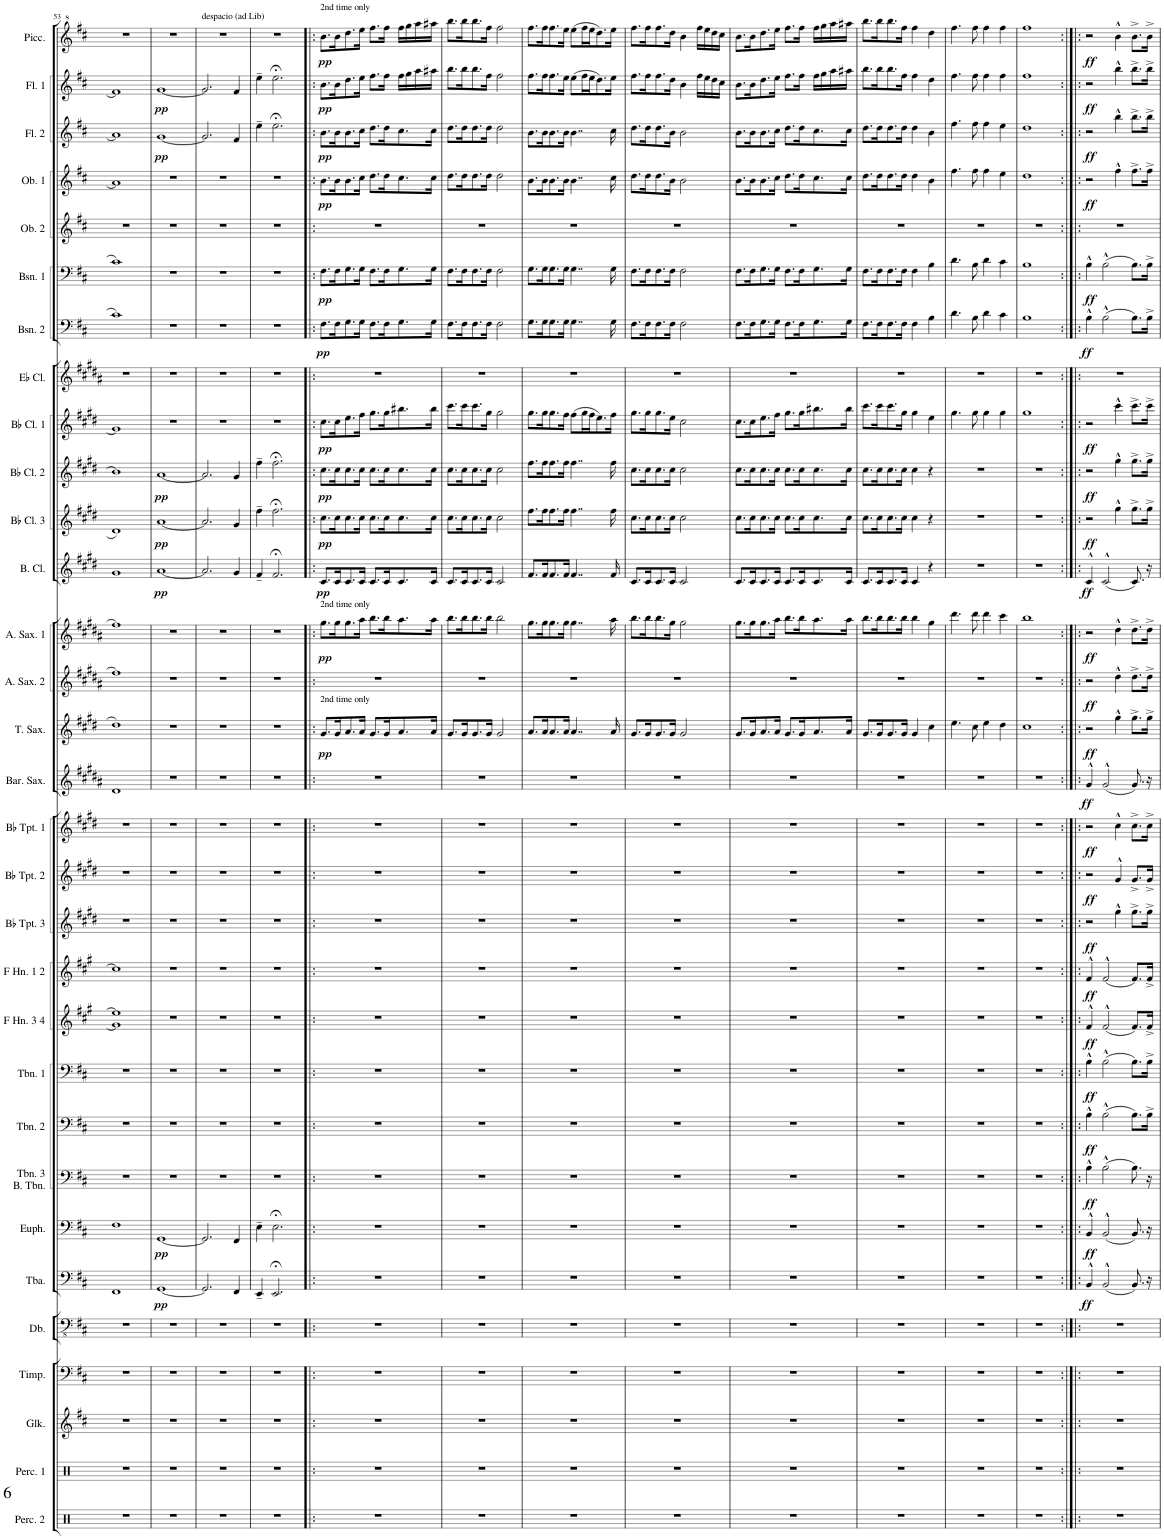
**kern	**kern	**kern	**kern	**kern	**kern	**dynam	**kern	**dynam	**kern	**dynam	**kern	**dynam	**kern	**dynam	**kern	**dynam	**kern	**dynam	**kern	**dynam	**kern	**dynam	**kern	**dynam	**kern	**dynam	**kern	**dynam	**kern	**dynam	**kern	**dynam	**kern	**dynam	**kern	**dynam	**kern	**dynam	**kern	**dynam	**kern	**kern	**dynam	**kern	**dynam	**kern	**kern	**dynam	**kern	**dynam	**kern	**dynam	**kern	**dynam
*part31	*part30	*part29	*part28	*part27	*part26	*part26	*part25	*part25	*part24	*part24	*part23	*part23	*part22	*part22	*part21	*part21	*part20	*part20	*part19	*part19	*part18	*part18	*part17	*part17	*part16	*part16	*part15	*part15	*part14	*part14	*part13	*part13	*part12	*part12	*part11	*part11	*part10	*part10	*part9	*part9	*part8	*part7	*part7	*part6	*part6	*part5	*part4	*part4	*part3	*part3	*part2	*part2	*part1	*part1
*staff31	*staff30	*staff29	*staff28	*staff27	*staff26	*staff26	*staff25	*staff25	*staff24	*staff24	*staff23	*staff23	*staff22	*staff22	*staff21	*staff21	*staff20	*staff20	*staff19	*staff19	*staff18	*staff18	*staff17	*staff17	*staff16	*staff16	*staff15	*staff15	*staff14	*staff14	*staff13	*staff13	*staff12	*staff12	*staff11	*staff11	*staff10	*staff10	*staff9	*staff9	*staff8	*staff7	*staff7	*staff6	*staff6	*staff5	*staff4	*staff4	*staff3	*staff3	*staff2	*staff2	*staff1	*staff1
*I"Percussion 2	*I"Percussion 1	*I"Glockenspiel	*I"Timpani	*I"Double Bass	*I"Tuba	*	*I"Euphonium	*	*I"Trombone 3 &amp; Bass Trombone	*	*I"Trombone 2	*	*I"Trombone 1	*	*I"F Horn 3 &amp; 4	*	*I"F Horn 1 &amp; 2	*	*I"Bb Trumpet 3	*	*I"Bb Trumpet 2	*	*I"Bb Trumpet 1	*	*I"Baritone Saxophone	*	*I"Tenor Saxophone	*	*I"Alto Saxophone 2	*	*I"Alto Saxophone 1	*	*I"Bass Clarinet	*	*I"Bb Clarinet 3	*	*I"Bb Clarinet 2	*	*I"Bb Clarinet 1	*	*I"Eb Clarinet	*I"Bassoon 2	*	*I"Bassoon 1	*	*I"Oboe 2	*I"Oboe 1	*	*I"Flute 2	*	*I"Flute 1	*	*I"Piccolo	*
*I'Perc. 2	*I'Perc. 1	*I'Glk.	*I'Timp.	*I'Db.	*I'Tba.	*	*I'Euph.	*	*I'Tbn. 3 B. Tbn.	*	*I'Tbn. 2	*	*I'Tbn. 1	*	*I'F Hn. 3 4	*	*I'F Hn. 1 2	*	*I'Bb Tpt. 3	*	*I'Bb Tpt. 2	*	*I'Bb Tpt. 1	*	*I'Bar. Sax.	*	*I'T. Sax.	*	*I'A. Sax. 2	*	*I'A. Sax. 1	*	*I'B. Cl.	*	*I'Bb Cl. 3	*	*I'Bb Cl. 2	*	*I'Bb Cl. 1	*	*I'Eb Cl.	*I'Bsn. 2	*	*I'Bsn. 1	*	*I'Ob. 2	*I'Ob. 1	*	*I'Fl. 2	*	*I'Fl. 1	*	*I'Picc.	*
!!LO:PB:g=z
*clefX	*clefX	*clefG2	*clefF4	*clefFv4	*clefF4	*	*clefF4	*	*clefF4	*	*clefF4	*	*clefF4	*	*clefG2	*	*clefG2	*	*clefG2	*	*clefG2	*	*clefG2	*	*clefG2	*	*clefG2	*	*clefG2	*	*clefG2	*	*clefG2	*	*clefG2	*	*clefG2	*	*clefG2	*	*clefG2	*clefF4	*	*clefF4	*	*clefG2	*clefG2	*	*clefG2	*	*clefG2	*	*clefG^2	*
*	*	*Trd-14c-24	*	*Trd7c12	*	*	*	*	*	*	*	*	*	*	*Trd4c7	*	*Trd4c7	*	*Trd1c2	*	*Trd1c2	*	*Trd1c2	*	*Trd12c21	*	*Trd8c14	*	*Trd5c9	*	*Trd5c9	*	*Trd8c14	*	*Trd1c2	*	*Trd1c2	*	*Trd1c2	*	*Trd-2c-3	*	*	*	*	*	*	*	*	*	*	*	*Trd-7c-12	*
*k[]	*k[]	*k[f#c#]	*k[f#c#]	*k[f#c#]	*k[f#c#]	*	*k[f#c#]	*	*k[f#c#]	*	*k[f#c#]	*	*k[f#c#]	*	*k[f#c#g#]	*	*k[f#c#g#]	*	*k[f#c#g#d#]	*	*k[f#c#g#d#]	*	*k[f#c#g#d#]	*	*k[f#c#g#d#a#]	*	*k[f#c#g#d#]	*	*k[f#c#g#d#a#]	*	*k[f#c#g#d#a#]	*	*k[f#c#g#d#]	*	*k[f#c#g#d#]	*	*k[f#c#g#d#]	*	*k[f#c#g#d#]	*	*k[f#c#g#d#a#]	*k[f#c#]	*	*k[f#c#]	*	*k[f#c#]	*k[f#c#]	*	*k[f#c#]	*	*k[f#c#]	*	*k[f#c#]	*
*M2/2	*M2/2	*M2/2	*M2/2	*M2/2	*M2/2	*	*M2/2	*	*M2/2	*	*M2/2	*	*M2/2	*	*M2/2	*	*M2/2	*	*M2/2	*	*M2/2	*	*M2/2	*	*M2/2	*	*M2/2	*	*M2/2	*	*M2/2	*	*M2/2	*	*M2/2	*	*M2/2	*	*M2/2	*	*M2/2	*M2/2	*	*M2/2	*	*M2/2	*M2/2	*	*M2/2	*	*M2/2	*	*M2/2	*
*met(c|)	*met(c|)	*met(c|)	*met(c|)	*met(c|)	*met(c|)	*	*met(c|)	*	*met(c|)	*	*met(c|)	*	*met(c|)	*	*met(c|)	*	*met(c|)	*	*met(c|)	*	*met(c|)	*	*met(c|)	*	*met(c|)	*	*met(c|)	*	*met(c|)	*	*met(c|)	*	*met(c|)	*	*met(c|)	*	*met(c|)	*	*met(c|)	*	*met(c|)	*met(c|)	*	*met(c|)	*	*met(c|)	*met(c|)	*	*met(c|)	*	*met(c|)	*	*met(c|)	*
=53	=53	=53	=53	=53	=53	=53	=53	=53	=53	=53	=53	=53	=53	=53	=53	=53	=53	=53	=53	=53	=53	=53	=53	=53	=53	=53	=53	=53	=53	=53	=53	=53	=53	=53	=53	=53	=53	=53	=53	=53	=53	=53	=53	=53	=53	=53	=53	=53	=53	=53	=53	=53	=53	=53
*	*	*	*	*	*	*	*	*	*	*	*	*	*	*	*^	*	*	*	*	*	*	*	*	*	*	*	*	*	*	*	*	*	*	*	*	*	*	*	*	*	*	*	*	*	*	*	*	*	*	*	*	*	*	*
1r	1r	1r	1r	1r	1FF#	.	1F#	.	1r	.	1r	.	1r	.	1ee#]	1g#]	.	1cc#]	.	1r	.	1r	.	1r	.	1d#	.	1dd#	.	1ff##]	.	1ff##]	.	1g#	.	1d#	.	1b#]	.	1g#]	.	1r	1c#	.	1c#	.	1r	1a#]	.	1a#]	.	1f#]	.	1r	.
=54	=54	=54	=54	=54	=54	=54	=54	=54	=54	=54	=54	=54	=54	=54	=54	=54	=54	=54	=54	=54	=54	=54	=54	=54	=54	=54	=54	=54	=54	=54	=54	=54	=54	=54	=54	=54	=54	=54	=54	=54	=54	=54	=54	=54	=54	=54	=54	=54	=54	=54	=54	=54	=54	=54	=54
!	!	!	!	!	!	!LO:DY:b	!	!LO:DY:b	!	!	!	!	!	!	!	!	!	!	!	!	!	!	!	!	!	!	!	!	!	!	!	!	!	!	!LO:DY:b	!	!LO:DY:b	!	!LO:DY:b	!	!	!	!	!	!	!	!	!	!	!	!LO:DY:b	!	!LO:DY:b	!	!
*	*	*	*	*	*	*	*	*	*	*	*	*	*	*	*v	*v	*	*	*	*	*	*	*	*	*	*	*	*	*	*	*	*	*	*	*	*	*	*	*	*	*	*	*	*	*	*	*	*	*	*	*	*	*	*	*
1r	1r	1r	1r	1r	[1GG	pp	[1GG	pp	1r	.	1r	.	1r	.	1r	.	1r	.	1r	.	1r	.	1r	.	1r	.	1r	.	1r	.	1r	.	[1a	pp	[1a	pp	[1a	pp	1r	.	1r	1r	.	1r	.	1r	1r	.	[1g	pp	[1g	pp	1r	.
=55	=55	=55	=55	=55	=55	=55	=55	=55	=55	=55	=55	=55	=55	=55	=55	=55	=55	=55	=55	=55	=55	=55	=55	=55	=55	=55	=55	=55	=55	=55	=55	=55	=55	=55	=55	=55	=55	=55	=55	=55	=55	=55	=55	=55	=55	=55	=55	=55	=55	=55	=55	=55	=55	=55
!	!	!	!	!	!	!	!	!	!	!	!	!	!	!	!	!	!	!	!	!	!	!	!	!	!	!	!	!	!	!	!	!	!	!	!	!	!	!	!	!	!	!	!	!	!	!	!	!	!	!	!	!	!LO:TX:a:t=despacio (ad Lib)	!
1r	1r	1r	1r	1r	2.GG/]	.	2.GG/]	.	1r	.	1r	.	1r	.	1r	.	1r	.	1r	.	1r	.	1r	.	1r	.	1r	.	1r	.	1r	.	2.a/]	.	2.a/]	.	2.a/]	.	1r	.	1r	1r	.	1r	.	1r	1r	.	2.g/]	.	2.g/]	.	1r	.
.	.	.	.	.	4FF#/	.	4FF#/	.	.	.	.	.	.	.	.	.	.	.	.	.	.	.	.	.	.	.	.	.	.	.	.	.	4g#/	.	4g#/	.	4g#/	.	.	.	.	.	.	.	.	.	.	.	4f#/	.	4f#/	.	.	.
=56	=56	=56	=56	=56	=56	=56	=56	=56	=56	=56	=56	=56	=56	=56	=56	=56	=56	=56	=56	=56	=56	=56	=56	=56	=56	=56	=56	=56	=56	=56	=56	=56	=56	=56	=56	=56	=56	=56	=56	=56	=56	=56	=56	=56	=56	=56	=56	=56	=56	=56	=56	=56	=56	=56
1r	1r	1r	1r	1r	4EE~/	.	4E~\	.	1r	.	1r	.	1r	.	1r	.	1r	.	1r	.	1r	.	1r	.	1r	.	1r	.	1r	.	1r	.	4f#~/	.	4ff#~\	.	4ff#~\	.	1r	.	1r	1r	.	1r	.	1r	1r	.	4ee~\	.	4ee~\	.	1r	.
.	.	.	.	.	2.EE;</	.	2.E;<\	.	.	.	.	.	.	.	.	.	.	.	.	.	.	.	.	.	.	.	.	.	.	.	.	.	2.f#;</	.	2.ff#;<\	.	2.ff#;<\	.	.	.	.	.	.	.	.	.	.	.	2.ee;<\	.	2.ee;<\	.	.	.
=57!|:	=57!|:	=57!|:	=57!|:	=57!|:	=57!|:	=57!|:	=57!|:	=57!|:	=57!|:	=57!|:	=57!|:	=57!|:	=57!|:	=57!|:	=57!|:	=57!|:	=57!|:	=57!|:	=57!|:	=57!|:	=57!|:	=57!|:	=57!|:	=57!|:	=57!|:	=57!|:	=57!|:	=57!|:	=57!|:	=57!|:	=57!|:	=57!|:	=57!|:	=57!|:	=57!|:	=57!|:	=57!|:	=57!|:	=57!|:	=57!|:	=57!|:	=57!|:	=57!|:	=57!|:	=57!|:	=57!|:	=57!|:	=57!|:	=57!|:	=57!|:	=57!|:	=57!|:	=57!|:	=57!|:
!	!	!	!	!	!	!	!	!	!	!	!	!	!	!	!	!	!	!	!	!	!	!	!	!	!	!	!	!	!	!	!	!	!	!	!	!	!	!	!	!	!	!	!	!	!	!	!	!	!	!	!	!	!LO:TX:a:t=2nd time only	!
!	!	!	!	!	!	!	!	!	!	!	!	!	!	!	!	!	!	!	!	!	!	!	!	!	!	!	!	!	!	!	!LO:TX:a:t=2nd time only	!	!	!	!	!	!	!	!	!	!	!	!	!	!	!	!	!	!	!	!	!	!	!
!	!	!	!	!	!	!	!	!	!	!	!	!	!	!	!	!	!	!	!	!	!	!	!	!	!	!	!LO:TX:a:t=2nd time only	!	!	!	!	!	!	!	!	!	!	!	!	!	!	!	!	!	!	!	!	!	!	!	!	!	!	!
!	!	!	!	!	!	!	!	!	!	!	!	!	!	!	!	!	!	!	!	!	!	!	!	!	!	!	!	!LO:DY:b	!	!	!	!LO:DY:b	!	!LO:DY:b	!	!LO:DY:b	!	!LO:DY:b	!	!LO:DY:b	!	!	!LO:DY:b	!	!LO:DY:b	!	!	!LO:DY:b	!	!LO:DY:b	!	!LO:DY:b	!	!LO:DY:b
1r	1r	1r	1r	1r	1r	.	1r	.	1r	.	1r	.	1r	.	1r	.	1r	.	1r	.	1r	.	1r	.	1r	.	8.g#/L	pp	1r	.	8.gg#\L	pp	8.c#/L	pp	8.cc#\L	pp	8.cc#\L	pp	8.cc#\L	pp	1r	8.F#\L	pp	8.F#\L	pp	1r	8.b\L	pp	8.b\L	pp	8.b\L	pp	8.bb\L	pp
.	.	.	.	.	.	.	.	.	.	.	.	.	.	.	.	.	.	.	.	.	.	.	.	.	.	.	16g#/K	.	.	.	16gg#\K	.	16c#/K	.	16cc#\K	.	16cc#\K	.	16cc#\K	.	.	16F#\K	.	16F#\K	.	.	16b\K	.	16b\K	.	16b\K	.	16bb\K	.
.	.	.	.	.	.	.	.	.	.	.	.	.	.	.	.	.	.	.	.	.	.	.	.	.	.	.	8.a/	.	.	.	8.gg#\	.	8.c#/	.	8.cc#\	.	8.cc#\	.	8.ee\	.	.	8.G\	.	8.G\	.	.	8.b\	.	8.b\	.	8.dd\	.	8.ddd\	.
.	.	.	.	.	.	.	.	.	.	.	.	.	.	.	.	.	.	.	.	.	.	.	.	.	.	.	16a/Jk	.	.	.	16aa#\Jk	.	16c#/Jk	.	16cc#\Jk	.	16cc#\Jk	.	16ff#\Jk	.	.	16G\Jk	.	16G\Jk	.	.	16cc#\Jk	.	16cc#\Jk	.	16ee\Jk	.	16eee\Jk	.
.	.	.	.	.	.	.	.	.	.	.	.	.	.	.	.	.	.	.	.	.	.	.	.	.	.	.	8.g#/L	.	.	.	8.bb\L	.	8.c#/L	.	8.cc#\L	.	8.cc#\L	.	8.gg#\L	.	.	8.F#\L	.	8.F#\L	.	.	8.dd\L	.	8.dd\L	.	8.ff#\L	.	8.fff#\L	.
.	.	.	.	.	.	.	.	.	.	.	.	.	.	.	.	.	.	.	.	.	.	.	.	.	.	.	16g#/K	.	.	.	16bb\K	.	16c#/K	.	16cc#\K	.	16cc#\K	.	16gg#\K	.	.	16F#\K	.	16F#\K	.	.	16dd\K	.	16dd\K	.	16ff#\Jk	.	16fff#\Jk	.
.	.	.	.	.	.	.	.	.	.	.	.	.	.	.	.	.	.	.	.	.	.	.	.	.	.	.	8.a/	.	.	.	8.aa#\	.	8.c#/	.	8.cc#\	.	8.cc#\	.	8.bb#X\	.	.	8.G\	.	8.G\	.	.	8.cc#\	.	8.cc#\	.	16ff#\LL	.	16fff#\LL	.
.	.	.	.	.	.	.	.	.	.	.	.	.	.	.	.	.	.	.	.	.	.	.	.	.	.	.	.	.	.	.	.	.	.	.	.	.	.	.	.	.	.	.	.	.	.	.	.	.	.	.	16gg\	.	16ggg\	.
.	.	.	.	.	.	.	.	.	.	.	.	.	.	.	.	.	.	.	.	.	.	.	.	.	.	.	.	.	.	.	.	.	.	.	.	.	.	.	.	.	.	.	.	.	.	.	.	.	.	.	16aa\	.	16aaa\	.
.	.	.	.	.	.	.	.	.	.	.	.	.	.	.	.	.	.	.	.	.	.	.	.	.	.	.	16a/Jk	.	.	.	16aa#\Jk	.	16c#/Jk	.	16cc#\Jk	.	16cc#\Jk	.	16bb#\Jk	.	.	16G\Jk	.	16G\Jk	.	.	16cc#\Jk	.	16cc#\Jk	.	16aa#X\JJ	.	16aaa#X\JJ	.
=58	=58	=58	=58	=58	=58	=58	=58	=58	=58	=58	=58	=58	=58	=58	=58	=58	=58	=58	=58	=58	=58	=58	=58	=58	=58	=58	=58	=58	=58	=58	=58	=58	=58	=58	=58	=58	=58	=58	=58	=58	=58	=58	=58	=58	=58	=58	=58	=58	=58	=58	=58	=58	=58	=58
1r	1r	1r	1r	1r	1r	.	1r	.	1r	.	1r	.	1r	.	1r	.	1r	.	1r	.	1r	.	1r	.	1r	.	8.g#/L	.	1r	.	8.bb\L	.	8.c#/L	.	8.cc#\L	.	8.cc#\L	.	8.ccc#\L	.	1r	8.F#\L	.	8.F#\L	.	1r	8.dd\L	.	8.dd\L	.	8.bb\L	.	8.bbb\L	.
.	.	.	.	.	.	.	.	.	.	.	.	.	.	.	.	.	.	.	.	.	.	.	.	.	.	.	16g#/K	.	.	.	16bb\K	.	16c#/K	.	16cc#\K	.	16cc#\K	.	16ccc#\K	.	.	16F#\K	.	16F#\K	.	.	16dd\K	.	16dd\K	.	16bb\K	.	16bbb\K	.
.	.	.	.	.	.	.	.	.	.	.	.	.	.	.	.	.	.	.	.	.	.	.	.	.	.	.	8.g#/	.	.	.	8.bb\	.	8.c#/	.	8.cc#\	.	8.cc#\	.	8.ccc#\	.	.	8.F#\	.	8.F#\	.	.	8.dd\	.	8.dd\	.	8.bb\	.	8.bbb\	.
.	.	.	.	.	.	.	.	.	.	.	.	.	.	.	.	.	.	.	.	.	.	.	.	.	.	.	16g#/Jk	.	.	.	16bb\Jk	.	16c#/Jk	.	16cc#\Jk	.	16cc#\Jk	.	16gg#\Jk	.	.	16F#\Jk	.	16F#\Jk	.	.	16dd\Jk	.	16dd\Jk	.	16ff#\Jk	.	16fff#\Jk	.
.	.	.	.	.	.	.	.	.	.	.	.	.	.	.	.	.	.	.	.	.	.	.	.	.	.	.	2g#/	.	.	.	2bb\	.	2c#/	.	2cc#\	.	2cc#\	.	2gg#\	.	.	2F#\	.	2F#\	.	.	2dd\	.	2dd\	.	2ff#\	.	2fff#\	.
=59	=59	=59	=59	=59	=59	=59	=59	=59	=59	=59	=59	=59	=59	=59	=59	=59	=59	=59	=59	=59	=59	=59	=59	=59	=59	=59	=59	=59	=59	=59	=59	=59	=59	=59	=59	=59	=59	=59	=59	=59	=59	=59	=59	=59	=59	=59	=59	=59	=59	=59	=59	=59	=59	=59
1r	1r	1r	1r	1r	1r	.	1r	.	1r	.	1r	.	1r	.	1r	.	1r	.	1r	.	1r	.	1r	.	1r	.	8.a/L	.	1r	.	8.gg#\L	.	8.f#/L	.	8.ff#\L	.	8.ff#\L	.	8.gg#\L	.	1r	8.G\L	.	8.G\L	.	1r	8.b\L	.	8.b\L	.	8.ff#\L	.	8.fff#\L	.
.	.	.	.	.	.	.	.	.	.	.	.	.	.	.	.	.	.	.	.	.	.	.	.	.	.	.	16a/K	.	.	.	16gg#\K	.	16f#/K	.	16ff#\K	.	16ff#\K	.	16gg#\K	.	.	16G\K	.	16G\K	.	.	16b\K	.	16b\K	.	16ff#\K	.	16fff#\K	.
.	.	.	.	.	.	.	.	.	.	.	.	.	.	.	.	.	.	.	.	.	.	.	.	.	.	.	8.a/	.	.	.	8.gg#\	.	8.f#/	.	8.ff#\	.	8.ff#\	.	8.gg#\	.	.	8.G\	.	8.G\	.	.	8.b\	.	8.b\	.	8.ff#\	.	8.fff#\	.
.	.	.	.	.	.	.	.	.	.	.	.	.	.	.	.	.	.	.	.	.	.	.	.	.	.	.	16a/Jk	.	.	.	16gg#\Jk	.	16f#/Jk	.	16ff#\Jk	.	16ff#\Jk	.	16ff#\Jk	.	.	16G\Jk	.	16G\Jk	.	.	16b\Jk	.	16b\Jk	.	16ee\Jk	.	16eee\Jk	.
.	.	.	.	.	.	.	.	.	.	.	.	.	.	.	.	.	.	.	.	.	.	.	.	.	.	.	4..a/	.	.	.	4..gg#\	.	4..f#/	.	4..ff#\	.	4..ff#\	.	(8ff#\L	.	.	4..G\	.	4..G\	.	.	4..b\	.	4..b\	.	(8ee\L	.	(8eee\L	.
.	.	.	.	.	.	.	.	.	.	.	.	.	.	.	.	.	.	.	.	.	.	.	.	.	.	.	.	.	.	.	.	.	.	.	.	.	.	.	16gg#\L	.	.	.	.	.	.	.	.	.	.	.	16ff#\L	.	16fff#\L	.
.	.	.	.	.	.	.	.	.	.	.	.	.	.	.	.	.	.	.	.	.	.	.	.	.	.	.	.	.	.	.	.	.	.	.	.	.	.	.	16ff#\J	.	.	.	.	.	.	.	.	.	.	.	16ee\J	.	16eee\J	.
.	.	.	.	.	.	.	.	.	.	.	.	.	.	.	.	.	.	.	.	.	.	.	.	.	.	.	.	.	.	.	.	.	.	.	.	.	.	.	8.ee\)	.	.	.	.	.	.	.	.	.	.	.	8.dd\)	.	8.ddd\)	.
.	.	.	.	.	.	.	.	.	.	.	.	.	.	.	.	.	.	.	.	.	.	.	.	.	.	.	16a/	.	.	.	16aa#\	.	16f#/	.	16ff#\	.	16ff#\	.	16ff#\Jk	.	.	16G\	.	16G\	.	.	16cc#\	.	16cc#\	.	16ee\Jk	.	16eee\Jk	.
=60	=60	=60	=60	=60	=60	=60	=60	=60	=60	=60	=60	=60	=60	=60	=60	=60	=60	=60	=60	=60	=60	=60	=60	=60	=60	=60	=60	=60	=60	=60	=60	=60	=60	=60	=60	=60	=60	=60	=60	=60	=60	=60	=60	=60	=60	=60	=60	=60	=60	=60	=60	=60	=60	=60
1r	1r	1r	1r	1r	1r	.	1r	.	1r	.	1r	.	1r	.	1r	.	1r	.	1r	.	1r	.	1r	.	1r	.	8.g#/L	.	1r	.	8.bb\L	.	8.c#/L	.	8.cc#\L	.	8.cc#\L	.	8.gg#\L	.	1r	8.F#\L	.	8.F#\L	.	1r	8.dd\L	.	8.dd\L	.	8.ff#\L	.	8.fff#\L	.
.	.	.	.	.	.	.	.	.	.	.	.	.	.	.	.	.	.	.	.	.	.	.	.	.	.	.	16g#/K	.	.	.	16bb\K	.	16c#/K	.	16cc#\K	.	16cc#\K	.	16gg#\K	.	.	16F#\K	.	16F#\K	.	.	16dd\K	.	16dd\K	.	16ff#\K	.	16fff#\K	.
.	.	.	.	.	.	.	.	.	.	.	.	.	.	.	.	.	.	.	.	.	.	.	.	.	.	.	8.g#/	.	.	.	8.bb\	.	8.c#/	.	8.cc#\	.	8.cc#\	.	8.gg#\	.	.	8.F#\	.	8.F#\	.	.	8.dd\	.	8.dd\	.	8.ff#\	.	8.fff#\	.
.	.	.	.	.	.	.	.	.	.	.	.	.	.	.	.	.	.	.	.	.	.	.	.	.	.	.	16g#/Jk	.	.	.	16gg#\Jk	.	16c#/Jk	.	16cc#\Jk	.	16cc#\Jk	.	16ee\Jk	.	.	16F#\Jk	.	16F#\Jk	.	.	16b\Jk	.	16b\Jk	.	16dd\Jk	.	16ddd\Jk	.
.	.	.	.	.	.	.	.	.	.	.	.	.	.	.	.	.	.	.	.	.	.	.	.	.	.	.	2g#/	.	.	.	2gg#\	.	2c#/	.	2cc#\	.	2cc#\	.	2cc#\	.	.	2F#\	.	2F#\	.	.	2b\	.	2b\	.	4b\	.	4bb\	.
.	.	.	.	.	.	.	.	.	.	.	.	.	.	.	.	.	.	.	.	.	.	.	.	.	.	.	.	.	.	.	.	.	.	.	.	.	.	.	.	.	.	.	.	.	.	.	.	.	.	.	16ff#\LL	.	16fff#\LL	.
.	.	.	.	.	.	.	.	.	.	.	.	.	.	.	.	.	.	.	.	.	.	.	.	.	.	.	.	.	.	.	.	.	.	.	.	.	.	.	.	.	.	.	.	.	.	.	.	.	.	.	16ee\	.	16eee\	.
.	.	.	.	.	.	.	.	.	.	.	.	.	.	.	.	.	.	.	.	.	.	.	.	.	.	.	.	.	.	.	.	.	.	.	.	.	.	.	.	.	.	.	.	.	.	.	.	.	.	.	16dd\	.	16ddd\	.
.	.	.	.	.	.	.	.	.	.	.	.	.	.	.	.	.	.	.	.	.	.	.	.	.	.	.	.	.	.	.	.	.	.	.	.	.	.	.	.	.	.	.	.	.	.	.	.	.	.	.	16cc#\JJ	.	16ccc#\JJ	.
=61	=61	=61	=61	=61	=61	=61	=61	=61	=61	=61	=61	=61	=61	=61	=61	=61	=61	=61	=61	=61	=61	=61	=61	=61	=61	=61	=61	=61	=61	=61	=61	=61	=61	=61	=61	=61	=61	=61	=61	=61	=61	=61	=61	=61	=61	=61	=61	=61	=61	=61	=61	=61	=61	=61
1r	1r	1r	1r	1r	1r	.	1r	.	1r	.	1r	.	1r	.	1r	.	1r	.	1r	.	1r	.	1r	.	1r	.	8.g#/L	.	1r	.	8.gg#\L	.	8.c#/L	.	8.cc#\L	.	8.cc#\L	.	8.cc#\L	.	1r	8.F#\L	.	8.F#\L	.	1r	8.b\L	.	8.b\L	.	8.b\L	.	8.bb\L	.
.	.	.	.	.	.	.	.	.	.	.	.	.	.	.	.	.	.	.	.	.	.	.	.	.	.	.	16g#/K	.	.	.	16gg#\K	.	16c#/K	.	16cc#\K	.	16cc#\K	.	16cc#\K	.	.	16F#\K	.	16F#\K	.	.	16b\K	.	16b\K	.	16b\K	.	16bb\K	.
.	.	.	.	.	.	.	.	.	.	.	.	.	.	.	.	.	.	.	.	.	.	.	.	.	.	.	8.a/	.	.	.	8.gg#\	.	8.c#/	.	8.cc#\	.	8.cc#\	.	8.ee\	.	.	8.G\	.	8.G\	.	.	8.b\	.	8.b\	.	8.dd\	.	8.ddd\	.
.	.	.	.	.	.	.	.	.	.	.	.	.	.	.	.	.	.	.	.	.	.	.	.	.	.	.	16a/Jk	.	.	.	16aa#\Jk	.	16c#/Jk	.	16cc#\Jk	.	16cc#\Jk	.	16ff#\Jk	.	.	16G\Jk	.	16G\Jk	.	.	16cc#\Jk	.	16cc#\Jk	.	16ee\Jk	.	16eee\Jk	.
.	.	.	.	.	.	.	.	.	.	.	.	.	.	.	.	.	.	.	.	.	.	.	.	.	.	.	8.g#/L	.	.	.	8.bb\L	.	8.c#/L	.	8.cc#\L	.	8.cc#\L	.	8.gg#\L	.	.	8.F#\L	.	8.F#\L	.	.	8.dd\L	.	8.dd\L	.	8.ff#\L	.	8.fff#\L	.
.	.	.	.	.	.	.	.	.	.	.	.	.	.	.	.	.	.	.	.	.	.	.	.	.	.	.	16g#/K	.	.	.	16bb\K	.	16c#/K	.	16cc#\K	.	16cc#\K	.	16gg#\K	.	.	16F#\K	.	16F#\K	.	.	16dd\K	.	16dd\K	.	16ff#\Jk	.	16fff#\Jk	.
.	.	.	.	.	.	.	.	.	.	.	.	.	.	.	.	.	.	.	.	.	.	.	.	.	.	.	8.a/	.	.	.	8.aa#\	.	8.c#/	.	8.cc#\	.	8.cc#\	.	8.bb#X\	.	.	8.G\	.	8.G\	.	.	8.cc#\	.	8.cc#\	.	16ff#\LL	.	16fff#\LL	.
.	.	.	.	.	.	.	.	.	.	.	.	.	.	.	.	.	.	.	.	.	.	.	.	.	.	.	.	.	.	.	.	.	.	.	.	.	.	.	.	.	.	.	.	.	.	.	.	.	.	.	16gg\	.	16ggg\	.
.	.	.	.	.	.	.	.	.	.	.	.	.	.	.	.	.	.	.	.	.	.	.	.	.	.	.	.	.	.	.	.	.	.	.	.	.	.	.	.	.	.	.	.	.	.	.	.	.	.	.	16aa\	.	16aaa\	.
.	.	.	.	.	.	.	.	.	.	.	.	.	.	.	.	.	.	.	.	.	.	.	.	.	.	.	16a/Jk	.	.	.	16aa#\Jk	.	16c#/Jk	.	16cc#\Jk	.	16cc#\Jk	.	16bb#\Jk	.	.	16G\Jk	.	16G\Jk	.	.	16cc#\Jk	.	16cc#\Jk	.	16aa#X\JJ	.	16aaa#X\JJ	.
=62	=62	=62	=62	=62	=62	=62	=62	=62	=62	=62	=62	=62	=62	=62	=62	=62	=62	=62	=62	=62	=62	=62	=62	=62	=62	=62	=62	=62	=62	=62	=62	=62	=62	=62	=62	=62	=62	=62	=62	=62	=62	=62	=62	=62	=62	=62	=62	=62	=62	=62	=62	=62	=62	=62
1r	1r	1r	1r	1r	1r	.	1r	.	1r	.	1r	.	1r	.	1r	.	1r	.	1r	.	1r	.	1r	.	1r	.	8.g#/L	.	1r	.	8.bb\L	.	8.c#/L	.	8.cc#\L	.	8.cc#\L	.	8.ccc#\L	.	1r	8.F#\L	.	8.F#\L	.	1r	8.dd\L	.	8.dd\L	.	8.bb\L	.	8.bbb\L	.
.	.	.	.	.	.	.	.	.	.	.	.	.	.	.	.	.	.	.	.	.	.	.	.	.	.	.	16g#/K	.	.	.	16bb\K	.	16c#/K	.	16cc#\K	.	16cc#\K	.	16ccc#\K	.	.	16F#\K	.	16F#\K	.	.	16dd\K	.	16dd\K	.	16bb\K	.	16bbb\K	.
.	.	.	.	.	.	.	.	.	.	.	.	.	.	.	.	.	.	.	.	.	.	.	.	.	.	.	8.g#/	.	.	.	8.bb\	.	8.c#/	.	8.cc#\	.	8.cc#\	.	8.ccc#\	.	.	8.F#\	.	8.F#\	.	.	8.dd\	.	8.dd\	.	8.bb\	.	8.bbb\	.
.	.	.	.	.	.	.	.	.	.	.	.	.	.	.	.	.	.	.	.	.	.	.	.	.	.	.	16g#/Jk	.	.	.	16bb\Jk	.	16c#/Jk	.	16cc#\Jk	.	16cc#\Jk	.	16gg#\Jk	.	.	16F#\Jk	.	16F#\Jk	.	.	16dd\Jk	.	16dd\Jk	.	16ff#\Jk	.	16fff#\Jk	.
.	.	.	.	.	.	.	.	.	.	.	.	.	.	.	.	.	.	.	.	.	.	.	.	.	.	.	4g#/	.	.	.	4bb\	.	4c#/	.	4cc#\	.	4cc#\	.	4gg#\	.	.	4F#\	.	4F#\	.	.	4dd\	.	4dd\	.	4ff#\	.	4fff#\	.
.	.	.	.	.	.	.	.	.	.	.	.	.	.	.	.	.	.	.	.	.	.	.	.	.	.	.	4cc#\	.	.	.	4gg#\	.	4r	.	4r	.	4r	.	4ee\	.	.	4B\	.	4B\	.	.	4b\	.	4b\	.	4dd\	.	4ddd\	.
=63	=63	=63	=63	=63	=63	=63	=63	=63	=63	=63	=63	=63	=63	=63	=63	=63	=63	=63	=63	=63	=63	=63	=63	=63	=63	=63	=63	=63	=63	=63	=63	=63	=63	=63	=63	=63	=63	=63	=63	=63	=63	=63	=63	=63	=63	=63	=63	=63	=63	=63	=63	=63	=63	=63
1r	1r	1r	1r	1r	1r	.	1r	.	1r	.	1r	.	1r	.	1r	.	1r	.	1r	.	1r	.	1r	.	1r	.	4.ee\	.	1r	.	4.ddd#\	.	1r	.	1r	.	1r	.	4.gg#\	.	1r	4.d\	.	4.d\	.	1r	4.ff#\	.	4.ff#\	.	4.ff#\	.	4.fff#\	.
.	.	.	.	.	.	.	.	.	.	.	.	.	.	.	.	.	.	.	.	.	.	.	.	.	.	.	8cc#\	.	.	.	8ddd#\	.	.	.	.	.	.	.	8gg#\	.	.	8B\	.	8B\	.	.	8ff#\	.	8ff#\	.	8ff#\	.	8fff#\	.
.	.	.	.	.	.	.	.	.	.	.	.	.	.	.	.	.	.	.	.	.	.	.	.	.	.	.	4ee\	.	.	.	4ddd#\	.	.	.	.	.	.	.	4gg#\	.	.	4d\	.	4d\	.	.	4ff#\	.	4ff#\	.	4ff#\	.	4fff#\	.
.	.	.	.	.	.	.	.	.	.	.	.	.	.	.	.	.	.	.	.	.	.	.	.	.	.	.	4dd#\	.	.	.	4ccc#\	.	.	.	.	.	.	.	4gg#\	.	.	4c#\	.	4c#\	.	.	4ee\	.	4ee\	.	4ff#\	.	4fff#\	.
=64	=64	=64	=64	=64	=64	=64	=64	=64	=64	=64	=64	=64	=64	=64	=64	=64	=64	=64	=64	=64	=64	=64	=64	=64	=64	=64	=64	=64	=64	=64	=64	=64	=64	=64	=64	=64	=64	=64	=64	=64	=64	=64	=64	=64	=64	=64	=64	=64	=64	=64	=64	=64	=64	=64
1r	1r	1r	1r	1r	1r	.	1r	.	1r	.	1r	.	1r	.	1r	.	1r	.	1r	.	1r	.	1r	.	1r	.	1cc#	.	1r	.	1bb	.	1r	.	1r	.	1r	.	1gg#	.	1r	1B	.	1B	.	1r	1dd	.	1dd	.	1ff#	.	1fff#	.
=65:|!|:	=65:|!|:	=65:|!|:	=65:|!|:	=65:|!|:	=65:|!|:	=65:|!|:	=65:|!|:	=65:|!|:	=65:|!|:	=65:|!|:	=65:|!|:	=65:|!|:	=65:|!|:	=65:|!|:	=65:|!|:	=65:|!|:	=65:|!|:	=65:|!|:	=65:|!|:	=65:|!|:	=65:|!|:	=65:|!|:	=65:|!|:	=65:|!|:	=65:|!|:	=65:|!|:	=65:|!|:	=65:|!|:	=65:|!|:	=65:|!|:	=65:|!|:	=65:|!|:	=65:|!|:	=65:|!|:	=65:|!|:	=65:|!|:	=65:|!|:	=65:|!|:	=65:|!|:	=65:|!|:	=65:|!|:	=65:|!|:	=65:|!|:	=65:|!|:	=65:|!|:	=65:|!|:	=65:|!|:	=65:|!|:	=65:|!|:	=65:|!|:	=65:|!|:	=65:|!|:	=65:|!|:	=65:|!|:
!	!	!	!	!	!	!LO:DY:b	!	!LO:DY:b	!	!LO:DY:b	!	!LO:DY:b	!	!LO:DY:b	!	!LO:DY:b	!	!LO:DY:b	!	!LO:DY:b	!	!LO:DY:b	!	!LO:DY:b	!	!LO:DY:b	!	!LO:DY:b	!	!LO:DY:b	!	!LO:DY:b	!	!LO:DY:b	!	!LO:DY:b	!	!LO:DY:b	!	!LO:DY:b	!	!	!LO:DY:b	!	!LO:DY:b	!	!	!LO:DY:b	!	!LO:DY:b	!	!LO:DY:b	!	!LO:DY:b
1r	1r	1r	1r	1r	4BB^^/	ff	4BB^^/	ff	4B^^\	ff	4B^^\	ff	4B^^\	ff	4f#^^/	ff	4f#^^/	ff	2r	ff	2r	ff	2r	ff	4g#^^/	ff	2r	ff	2r	ff	2r	ff	4c#^^/	ff	2r	ff	2r	ff	2r	ff	1r	4B^^\	ff	4B^^\	ff	1r	2r	ff	2r	ff	2r	ff	2r	ff
.	.	.	.	.	(2BB^^/	.	(2BB^^/	.	(2B^^\	.	(2B^^\	.	(2B^^\	.	(2f#^^/	.	(2f#^^/	.	.	.	.	.	.	.	(2g#^^/	.	.	.	.	.	.	.	(2c#^^/	.	.	.	.	.	.	.	.	(2B^^\	.	(2B^^\	.	.	.	.	.	.	.	.	.	.
.	.	.	.	.	.	.	.	.	.	.	.	.	.	.	.	.	.	.	4gg#^^\	.	4g#^^/	.	4cc#^^\	.	.	.	4gg#^^\	.	4dd#^^\	.	4dd#^^\	.	.	.	4gg#^^\	.	4gg#^^\	.	4ccc#^^\	.	.	.	.	.	.	.	4ff#^^\	.	4bb^^\	.	4bb^^\	.	4bb^^\	.
.	.	.	.	.	8.BB/)	.	8.BB/)	.	8.B\)	.	8.B\L)	.	8.B\L)	.	8.f#/L)	.	8.f#/L)	.	8.gg#^\L	.	8.g#^/L	.	8.cc#^\L	.	8.g#/)	.	8.gg#^\L	.	8.dd#^\L	.	8.dd#^\L	.	8.c#/)	.	8.gg#^\L	.	8.gg#^\L	.	8.ccc#^\L	.	.	8.B\L)	.	8.B\L)	.	.	8.ff#^\L	.	8.bb^\L	.	8.bb^\L	.	8.bb^\L	.
.	.	.	.	.	16r	.	16r	.	16r	.	16B^\Jk	.	16B^\Jk	.	16f#^/Jk	.	16f#^/Jk	.	16gg#^\Jk	.	16g#^/Jk	.	16cc#^\Jk	.	16r	.	16gg#^\Jk	.	16dd#^\Jk	.	16dd#^\Jk	.	16r	.	16gg#^\Jk	.	16gg#^\Jk	.	16ccc#^\Jk	.	.	16B^\Jk	.	16B^\Jk	.	.	16ff#^\Jk	.	16bb^\Jk	.	16bb^\Jk	.	16bb^\Jk	.
=	=	=	=	=	=	=	=	=	=	=	=	=	=	=	=	=	=	=	=	=	=	=	=	=	=	=	=	=	=	=	=	=	=	=	=	=	=	=	=	=	=	=	=	=	=	=	=	=	=	=	=	=	=	=
*-	*-	*-	*-	*-	*-	*-	*-	*-	*-	*-	*-	*-	*-	*-	*-	*-	*-	*-	*-	*-	*-	*-	*-	*-	*-	*-	*-	*-	*-	*-	*-	*-	*-	*-	*-	*-	*-	*-	*-	*-	*-	*-	*-	*-	*-	*-	*-	*-	*-	*-	*-	*-	*-	*-
